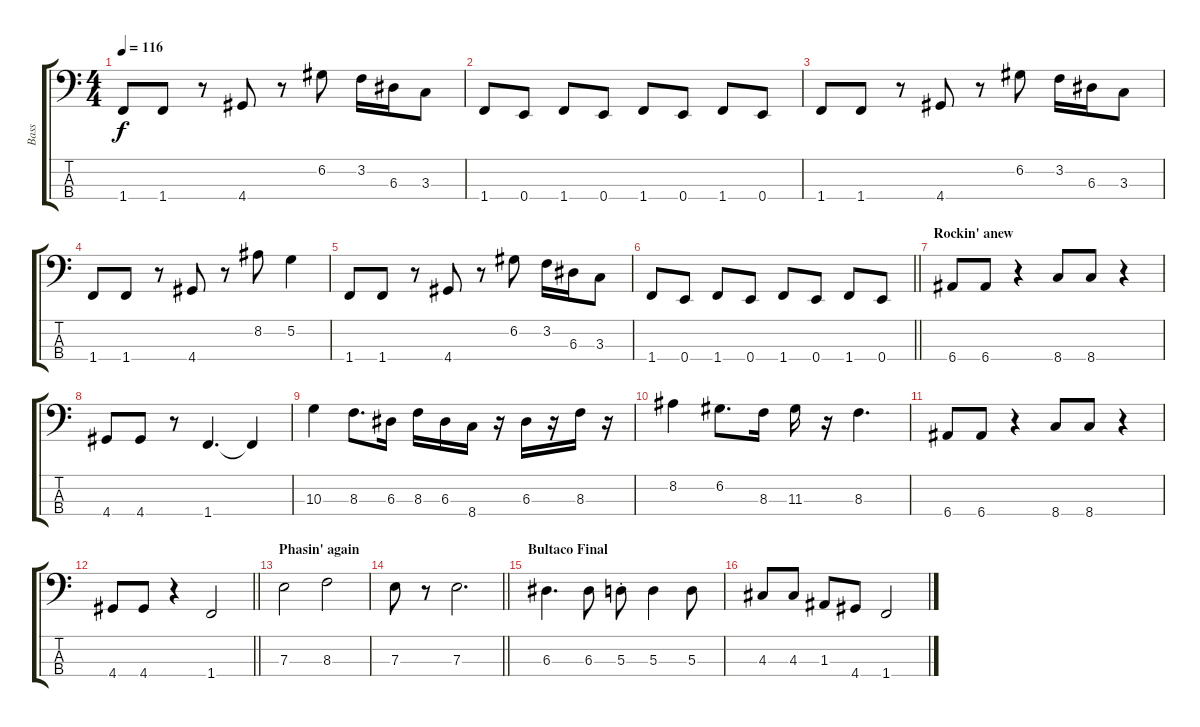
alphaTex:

\track ("Bass" "Bass") {instrument electricbassfinger}
\staff {score tabs}
\tuning (G2 D2 A1 E1) {hide}
\ts (4 4)
\tempo 116
\clef f4
\ks c
1.4.8{dy f} 1.4.8 r.8 4.4.8 r.8 6.2.8 3.2.16 6.3.16 3.3.8 |
1.4.8 0.4.8 1.4.8 0.4.8 1.4.8 0.4.8 1.4.8 0.4.8 |
1.4.8 1.4.8 r.8 4.4.8 r.8 6.2.8 3.2.16 6.3.16 3.3.8 |
1.4.8 1.4.8 r.8 4.4.8 r.8 8.2.8 5.2.4 |
1.4.8 1.4.8 r.8 4.4.8 r.8 6.2.8 3.2.16 6.3.16 3.3.8 |
\barLineRight lightlight
1.4.8 0.4.8 1.4.8 0.4.8 1.4.8 0.4.8 1.4.8 0.4.8 |
\section ("" "Rockin' anew")
6.4.8 6.4.8 r.4 8.4.8 8.4.8 r.4 |
4.4.8 4.4.8 r.8 1.4.4{d} 1.4{t}.4 |
10.3.4 8.3.8{d} 6.3.16 8.3.16 6.3.16 8.4.16 r.16 6.3.16 r.16 8.3.16 r.16 |
8.2.4 6.2.8{d} 8.3.16 11.3.16 r.16 8.3.4{d} |
6.4.8 6.4.8 r.4 8.4.8 8.4.8 r.4 |
\barLineRight lightlight
4.4.8 4.4.8 r.4 1.4.2 |
\section ("" "Phasin' again")
7.3.2 8.3.2 |
\barLineRight lightlight
7.3.8 r.8 7.3.2{d} |
\section ("" "Bultaco Final")
6.3.4{d volume 10} 6.3.8 5.3{st}.8 5.3.4 5.3.8 |
4.3.8 4.3.8 1.3.8 4.4.8 1.4.2
